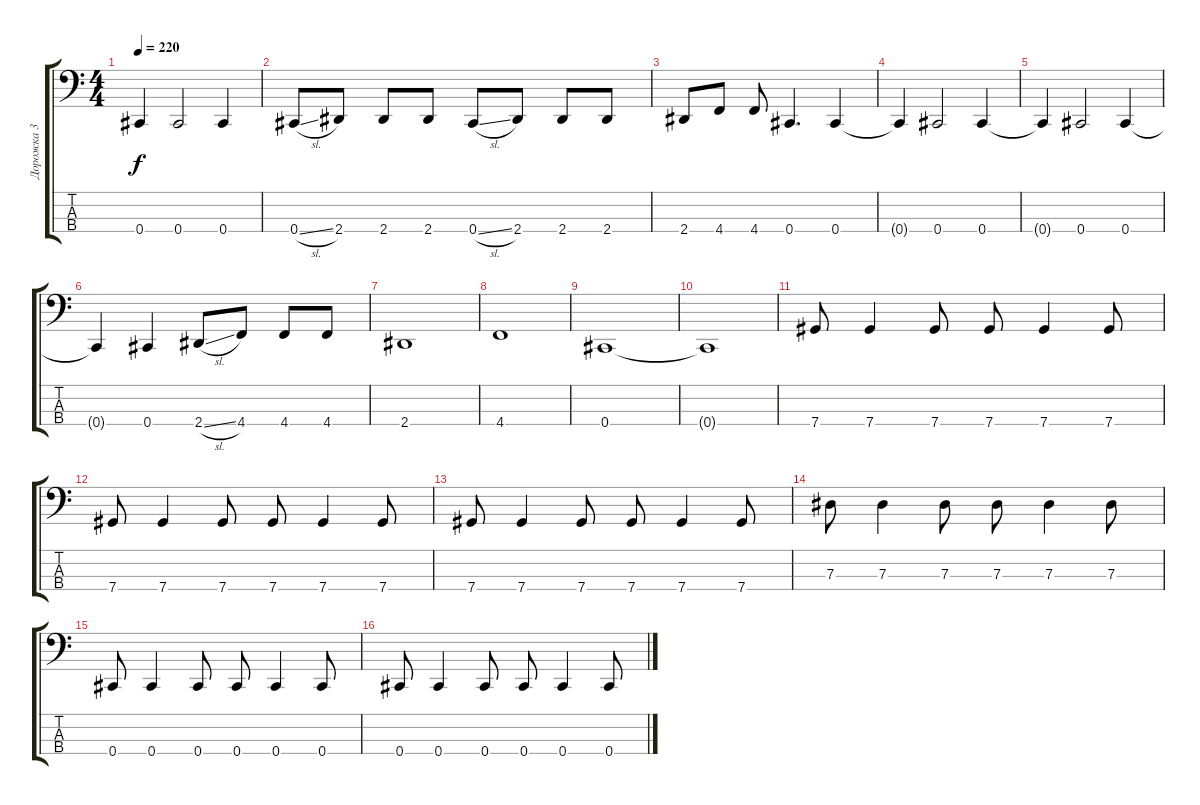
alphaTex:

\track ("Дорожка 3" "Дорожка 3") {instrument electricbasspick}
\staff {score tabs}
\tuning (Gb2 Db2 Ab1 Db1) {hide}
\ts (4 4)
\tempo 220
\clef f4
\ks c
0.4{t}.4{dy f} 0.4.2 0.4.4 |
0.4{sl}.8 2.4.8 2.4.8 2.4.8 0.4{sl}.8 2.4.8 2.4.8 2.4.8 |
2.4.8 4.4.8 4.4.8 0.4.4{d} 0.4.4 |
0.4{t}.4 0.4.2 0.4.4 |
0.4{t}.4 0.4.2 0.4.4 |
0.4{t}.4 0.4.4 2.4{sl}.8 4.4.8 4.4.8 4.4.8 |
2.4.1 |
4.4.1 |
0.4.1 |
0.4{t}.1 |
7.4.8 7.4.4 7.4.8 7.4.8 7.4.4 7.4.8 |
7.4.8 7.4.4 7.4.8 7.4.8 7.4.4 7.4.8 |
7.4.8 7.4.4 7.4.8 7.4.8 7.4.4 7.4.8 |
7.3.8 7.3.4 7.3.8 7.3.8 7.3.4 7.3.8 |
0.4.8 0.4.4 0.4.8 0.4.8 0.4.4 0.4.8 |
0.4.8 0.4.4 0.4.8 0.4.8 0.4.4 0.4.8
